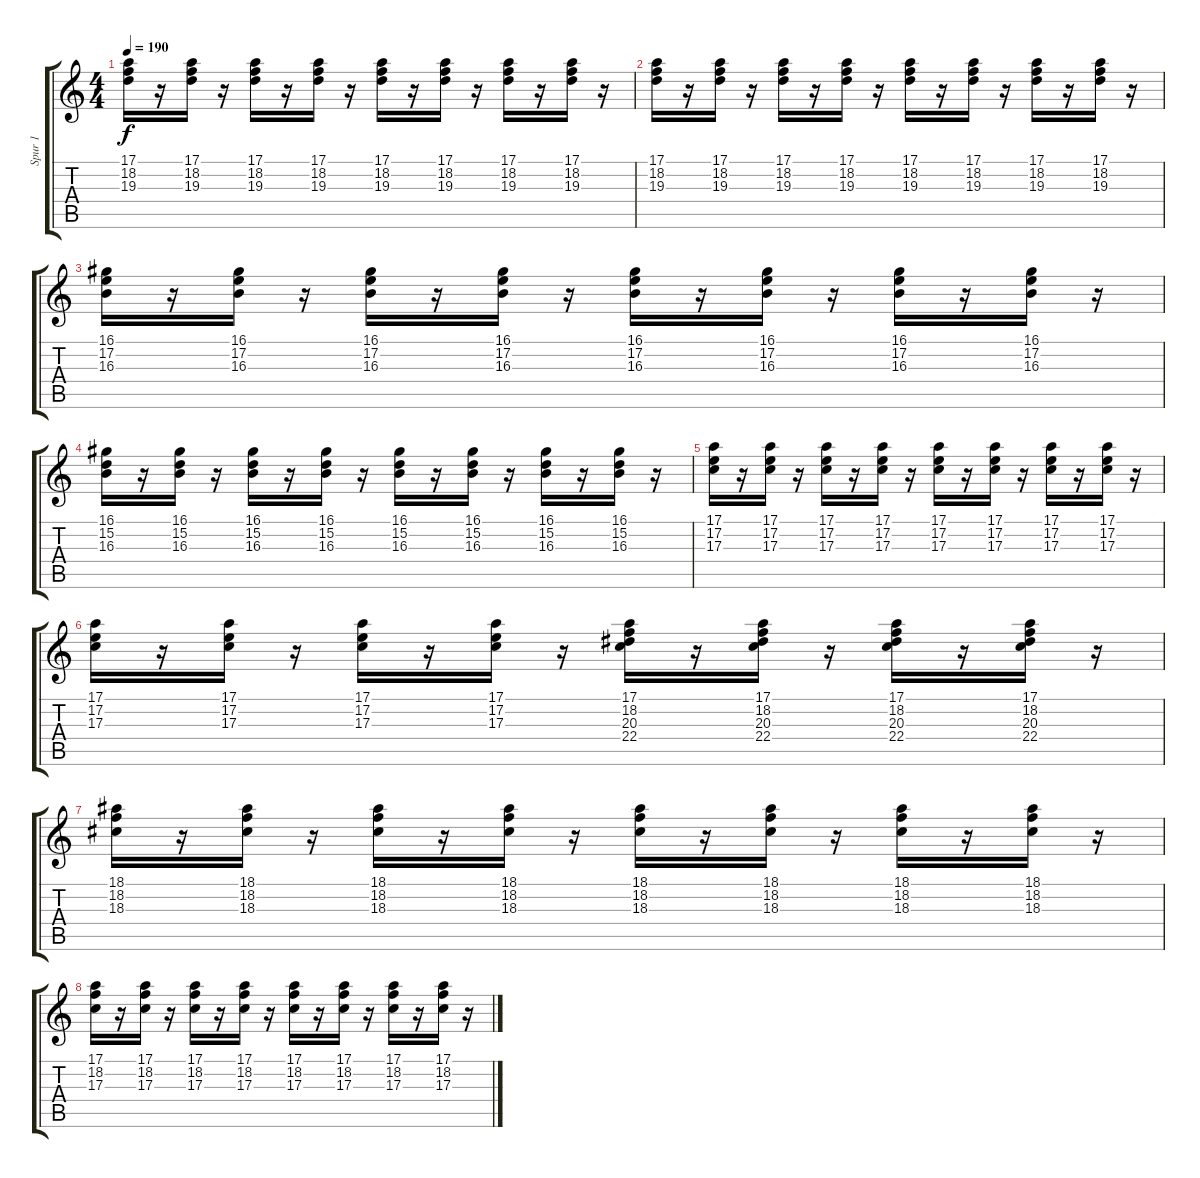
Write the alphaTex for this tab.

\track ("Spur 1" "Spur 1") {instrument acousticgrandpiano}
\staff {score tabs}
\tuning (E4 B3 G3 D3 A2 E2) {hide}
\ts (4 4)
\tempo 190
\clef g2
\ks c
(17.1 18.2 19.3).16{dy f} r.16 (17.1 18.2 19.3).16 r.16 (17.1 18.2 19.3).16 r.16 (17.1 18.2 19.3).16 r.16 (17.1 18.2 19.3).16 r.16 (17.1 18.2 19.3).16 r.16 (17.1 18.2 19.3).16 r.16 (17.1 18.2 19.3).16 r.16 |
(17.1 18.2 19.3).16 r.16 (17.1 18.2 19.3).16 r.16 (17.1 18.2 19.3).16 r.16 (17.1 18.2 19.3).16 r.16 (17.1 18.2 19.3).16 r.16 (17.1 18.2 19.3).16 r.16 (17.1 18.2 19.3).16 r.16 (17.1 18.2 19.3).16 r.16 |
(16.1 17.2 16.3).16 r.16 (16.1 17.2 16.3).16 r.16 (16.1 17.2 16.3).16 r.16 (16.1 17.2 16.3).16 r.16 (16.1 17.2 16.3).16 r.16 (16.1 17.2 16.3).16 r.16 (16.1 17.2 16.3).16 r.16 (16.1 17.2 16.3).16 r.16 |
(16.1 15.2 16.3).16 r.16 (16.1 15.2 16.3).16 r.16 (16.1 15.2 16.3).16 r.16 (16.1 15.2 16.3).16 r.16 (16.1 15.2 16.3).16 r.16 (16.1 15.2 16.3).16 r.16 (16.1 15.2 16.3).16 r.16 (16.1 15.2 16.3).16 r.16 |
(17.1 17.2 17.3).16 r.16 (17.1 17.2 17.3).16 r.16 (17.1 17.2 17.3).16 r.16 (17.1 17.2 17.3).16 r.16 (17.1 17.2 17.3).16 r.16 (17.1 17.2 17.3).16 r.16 (17.1 17.2 17.3).16 r.16 (17.1 17.2 17.3).16 r.16 |
(17.1 17.2 17.3).16 r.16 (17.1 17.2 17.3).16 r.16 (17.1 17.2 17.3).16 r.16 (17.1 17.2 17.3).16 r.16 (17.1 18.2 20.3 22.4).16 r.16 (17.1 18.2 20.3 22.4).16 r.16 (17.1 18.2 20.3 22.4).16 r.16 (17.1 18.2 20.3 22.4).16 r.16 |
(18.1 18.2 18.3).16 r.16 (18.1 18.2 18.3).16 r.16 (18.1 18.2 18.3).16 r.16 (18.1 18.2 18.3).16 r.16 (18.1 18.2 18.3).16 r.16 (18.1 18.2 18.3).16 r.16 (18.1 18.2 18.3).16 r.16 (18.1 18.2 18.3).16 r.16 |
(17.1 18.2 17.3).16 r.16 (17.1 18.2 17.3).16 r.16 (17.1 18.2 17.3).16 r.16 (17.1 18.2 17.3).16 r.16 (17.1 18.2 17.3).16 r.16 (17.1 18.2 17.3).16 r.16 (17.1 18.2 17.3).16 r.16 (17.1 18.2 17.3).16 r.16
